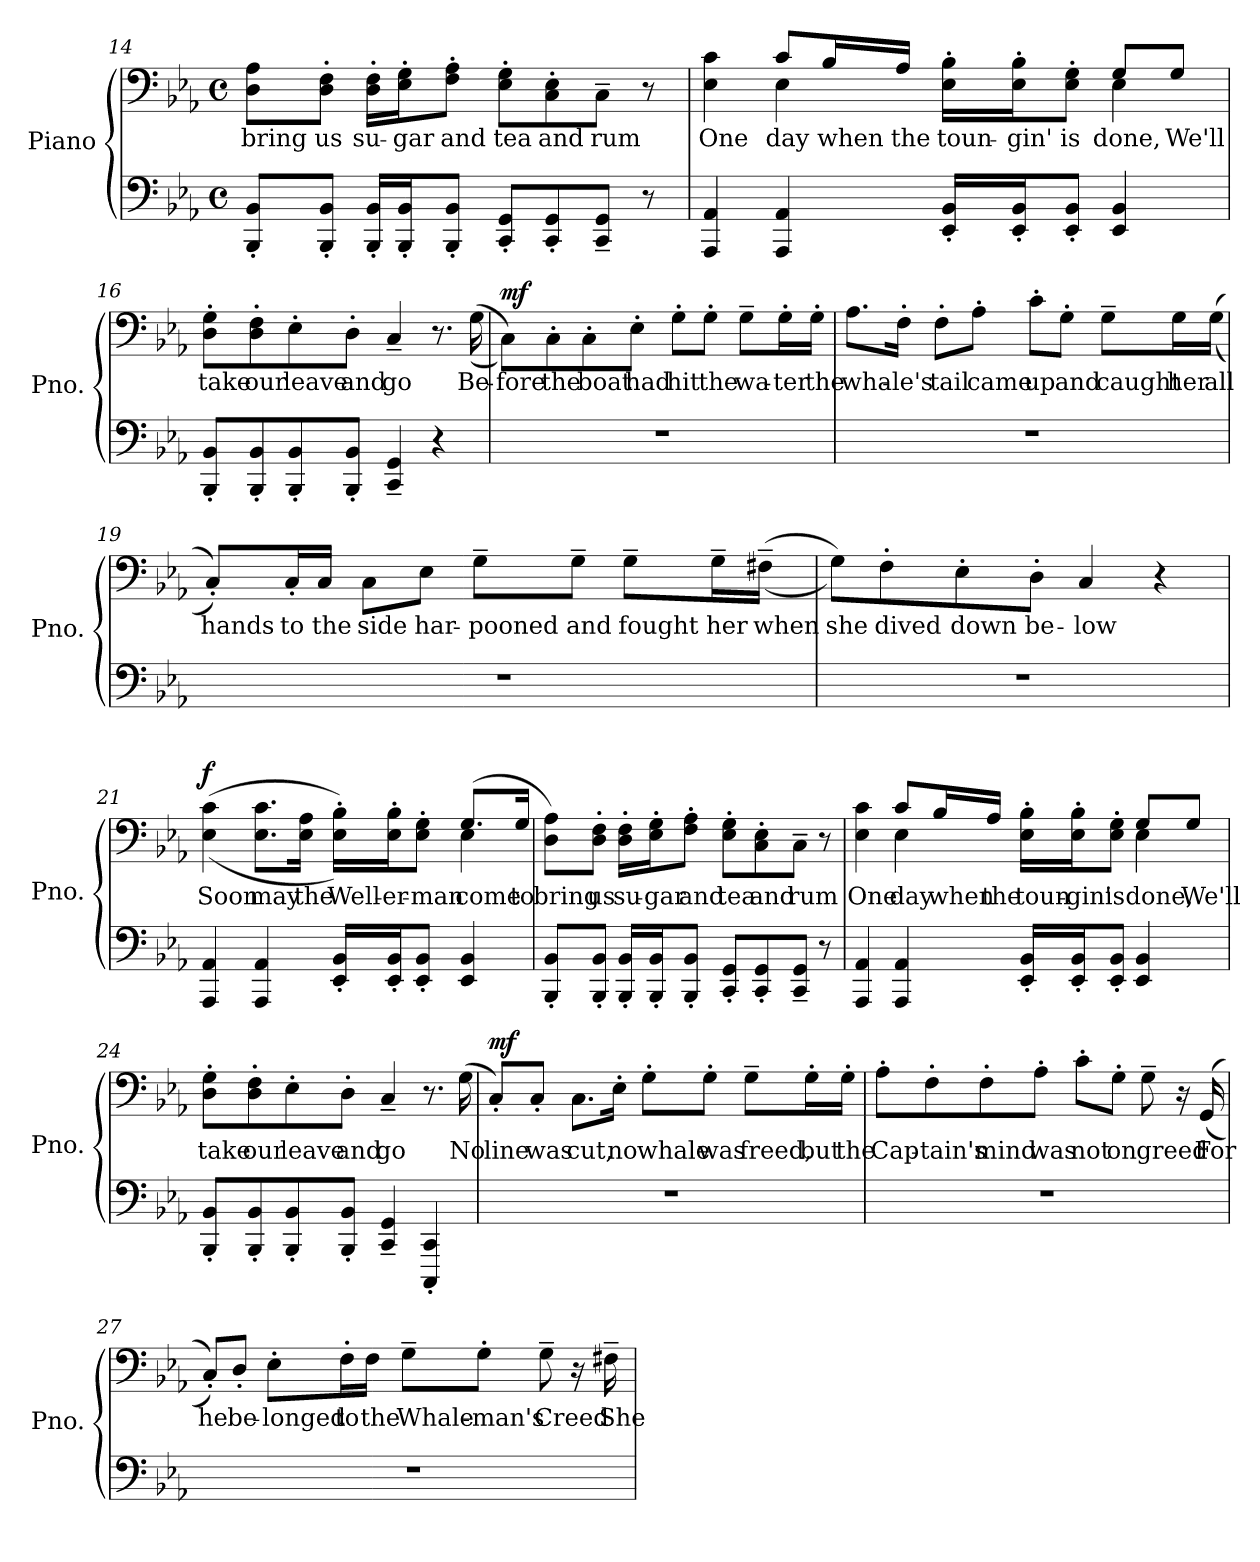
**kern	**kern	**text	**dynam
*part1	*part1	*part1	*part1
*staff2	*staff1	*staff1	*staff1/2
*I"Piano	*	*	*
*I'Pno.	*	*	*
!!LO:LB:g=z
*clefF4	*clefF4	*	*
*k[b-e-a-]	*k[b-e-a-]	*	*
*M4/4	*M4/4	*	*
*met(c)	*met(c)	*	*
=14	=14	=14	=14
!	!	!LO:LY:b	!
8BBB-/' 8BB-/'L	8D\ 8A-\L	bring	.
!	!	!LO:LY:b	!
8BBB-/' 8BB-/'J	8D\' 8F\'J	us	.
!	!	!LO:LY:b	!
16BBB-/' 16BB-/'LL	16D\' 16F\'LL	su-	.
!	!	!LO:LY:b	!
16BBB-/' 16BB-/'J	16E-\' 16G\'J	-gar	.
!	!	!LO:LY:b	!
8BBB-/' 8BB-/'J	8F\' 8A-\'J	and	.
!	!	!LO:LY:b	!
8CC/' 8GG/'L	8E-\' 8G\'L	tea	.
!	!	!LO:LY:b	!
8CC/' 8GG/'	8C\' 8E-\'	and	.
!	!	!LO:LY:b	!
8CC/~ 8GG/~J	8C~\J	rum	.
8r	8r	.	.
=15	=15	=15	=15
!	!	!LO:LY:b	!
*	*^	*	*
4AAA-/ 4AA-/	4E-\ 4c\	4ryy	One	.
!	!	!	!LO:LY:b	!
4AAA-/ 4AA-/	8c/L	4E-\	day	.
!	!	!	!LO:LY:b	!
.	16B-/L	.	when	.
!	!	!	!LO:LY:b	!
.	16A-/JJ	.	the	.
!	!	!	!LO:LY:b	!
16EE-/' 16BB-/'LL	16E-\' 16B-\'LL	4ryy	toun-	.
!	!	!	!LO:LY:b	!
16EE-/' 16BB-/'J	16E-\' 16B-\'J	.	-gin'	.
!	!	!	!LO:LY:b	!
8EE-/' 8BB-/'J	8E-\' 8G\'J	.	is	.
!	!	!	!LO:LY:b	!
4EE-/ 4BB-/	8G/L	4E-\	done,	.
!	!	!	!LO:LY:b	!
.	8G/J	.	We'll	.
*	*v	*v	*	*
!!LO:LB:g=z
=16	=16	=16	=16
!	!	!LO:LY:b	!
8BBB-/' 8BB-/'L	8D\' 8G\'L	take	.
!	!	!LO:LY:b	!
8BBB-/' 8BB-/'	8D\' 8F\'	our	.
!	!	!LO:LY:b	!
8BBB-/' 8BB-/'	8E-'\	leave	.
!	!	!LO:LY:b	!
8BBB-/' 8BB-/'J	8D'\J	and	.
!	!	!LO:LY:b	!
4CC/~ 4GG/~	4C~/	go	.
4r	8.r	.	.
!	!	!LO:LY:b	!
.	(>(>16G\	Be-	.
=17	=17	=17	=17
!	!	!LO:LY:b	!LO:DY:b
1r	8C\L))	-fore	mf
!	!	!LO:LY:b	!
.	8C'\	the	.
!	!	!LO:LY:b	!
.	8C'\	boat	.
!	!	!LO:LY:b	!
.	8E-'\J	had	.
!	!	!LO:LY:b	!
.	8G'\L	hit	.
!	!	!LO:LY:b	!
.	8G'\J	the	.
!	!	!LO:LY:b	!
.	8G~\L	wa-	.
!	!	!LO:LY:b	!
.	16G'\L	-ter	.
!	!	!LO:LY:b	!
.	16G'\JJ	the	.
!!LO:LB:g=z
=18	=18	=18	=18
!	!	!LO:LY:b	!
1r	8.A-\L	wha-	.
!	!	!LO:LY:b	!
.	16F'\Jk	-le's	.
!	!	!LO:LY:b	!
.	8F'\L	tail	.
!	!	!LO:LY:b	!
.	8A-'\J	came	.
!	!	!LO:LY:b	!
.	8c'\L	up	.
!	!	!LO:LY:b	!
.	8G'\J	and	.
!	!	!LO:LY:b	!
.	8G~\L	caught	.
!	!	!LO:LY:b	!
.	16G\L	her	.
!	!	!LO:LY:b	!
.	(>(>16G\JJ	all	.
!!LO:PB:g=z
=19	=19	=19	=19
!	!	!LO:LY:b	!
1r	8C'/L))	hands	.
!	!	!LO:LY:b	!
.	16C'/L	to	.
!	!	!LO:LY:b	!
.	16C/JJ	the	.
!	!	!LO:LY:b	!
.	8C\L	side	.
!	!	!LO:LY:b	!
.	8E-\J	har-	.
!	!	!LO:LY:b	!
.	8G~\L	-pooned	.
!	!	!LO:LY:b	!
.	8G~\J	and	.
!	!	!LO:LY:b	!
.	8G~\L	fought	.
!	!	!LO:LY:b	!
.	16G~\L	her	.
!	!	!LO:LY:b	!
.	(>(>16F#X~\JJ	when	.
=20	=20	=20	=20
!	!	!LO:LY:b	!
1r	8G\L))	she	.
!	!	!LO:LY:b	!
.	8F'\	dived	.
!	!	!LO:LY:b	!
.	8E-'\	down	.
!	!	!LO:LY:b	!
.	8D'\J	be-	.
!	!	!LO:LY:b	!
.	4C/	-low	.
.	4r	.	.
!!LO:LB:g=z
=21	=21	=21	=21
!	!	!LO:LY:b	!LO:DY:b
*	*^	*	*
4AAA-/ 4AA-/	(>(>4E-\ 4c\	2.ryy	Soon	f
!	!	!	!LO:LY:b	!
4AAA-/ 4AA-/	8.E-\ 8.c\L	.	may	.
!	!	!	!LO:LY:b	!
.	16E-\ 16A-\Jk	.	the	.
!	!	!	!LO:LY:b	!
16EE-/' 16BB-/'LL	16E-\' 16B-\'LL))	.	Well-	.
!	!	!	!LO:LY:b	!
16EE-/' 16BB-/'J	16E-\' 16B-\'J	.	-er-	.
!	!	!	!LO:LY:b	!
8EE-/' 8BB-/'J	8E-\' 8G\'J	.	-man	.
!	!	!	!LO:LY:b	!
4EE-/ 4BB-/	(>8.G/L	4E-\	come	.
!	!	!	!LO:LY:b	!
.	16G/Jk	.	to	.
*	*v	*v	*	*
=22	=22	=22	=22
!	!	!LO:LY:b	!
8BBB-/' 8BB-/'L	8D\ 8A-\L)	bring	.
!	!	!LO:LY:b	!
8BBB-/' 8BB-/'J	8D\' 8F\'J	us	.
!	!	!LO:LY:b	!
16BBB-/' 16BB-/'LL	16D\' 16F\'LL	su-	.
!	!	!LO:LY:b	!
16BBB-/' 16BB-/'J	16E-\' 16G\'J	-gar	.
!	!	!LO:LY:b	!
8BBB-/' 8BB-/'J	8F\' 8A-\'J	and	.
!	!	!LO:LY:b	!
8CC/' 8GG/'L	8E-\' 8G\'L	tea	.
!	!	!LO:LY:b	!
8CC/' 8GG/'	8C\' 8E-\'	and	.
!	!	!LO:LY:b	!
8CC/~ 8GG/~J	8C~\J	rum	.
8r	8r	.	.
!!LO:LB:g=z
=23	=23	=23	=23
!	!	!LO:LY:b	!
*	*^	*	*
4AAA-/ 4AA-/	4E-\ 4c\	4ryy	One	.
!	!	!	!LO:LY:b	!
4AAA-/ 4AA-/	8c/L	4E-\	day	.
!	!	!	!LO:LY:b	!
.	16B-/L	.	when	.
!	!	!	!LO:LY:b	!
.	16A-/JJ	.	the	.
!	!	!	!LO:LY:b	!
16EE-/' 16BB-/'LL	16E-\' 16B-\'LL	4ryy	toun-	.
!	!	!	!LO:LY:b	!
16EE-/' 16BB-/'J	16E-\' 16B-\'J	.	-gin'	.
!	!	!	!LO:LY:b	!
8EE-/' 8BB-/'J	8E-\' 8G\'J	.	is	.
!	!	!	!LO:LY:b	!
4EE-/ 4BB-/	8G/L	4E-\	done,	.
!	!	!	!LO:LY:b	!
.	8G/J	.	We'll	.
*	*v	*v	*	*
=24	=24	=24	=24
!	!	!LO:LY:b	!
8BBB-/' 8BB-/'L	8D\' 8G\'L	take	.
!	!	!LO:LY:b	!
8BBB-/' 8BB-/'	8D\' 8F\'	our	.
!	!	!LO:LY:b	!
8BBB-/' 8BB-/'	8E-'\	leave	.
!	!	!LO:LY:b	!
8BBB-/' 8BB-/'J	8D'\J	and	.
!	!	!LO:LY:b	!
4CC/~ 4GG/~	4C~/	go	.
4CCC/' 4CC/'	8.r	.	.
!	!	!LO:LY:b	!
.	(>16G\	No	.
!!LO:LB:g=z
=25	=25	=25	=25
!	!	!LO:LY:b	!LO:DY:b
1r	8C'/L)	line	mf
!	!	!LO:LY:b	!
.	8C'/J	was	.
!	!	!LO:LY:b	!
.	8.C\L	cut,	.
!	!	!LO:LY:b	!
.	16E-'\Jk	no	.
!	!	!LO:LY:b	!
.	8G'\L	whale	.
!	!	!LO:LY:b	!
.	8G'\J	was	.
!	!	!LO:LY:b	!
.	8G~\L	freed,	.
!	!	!LO:LY:b	!
.	16G'\L	but	.
!	!	!LO:LY:b	!
.	16G'\JJ	the	.
=26	=26	=26	=26
!	!	!LO:LY:b	!
1r	8A-'\L	Cap-	.
!	!	!LO:LY:b	!
.	8F'\	-tain's	.
!	!	!LO:LY:b	!
.	8F'\	mind	.
!	!	!LO:LY:b	!
.	8A-'\J	was	.
!	!	!LO:LY:b	!
.	8c'\L	not	.
!	!	!LO:LY:b	!
.	8G'\J	on	.
!	!	!LO:LY:b	!
.	8G~\	greed	.
.	16r	.	.
!	!	!LO:LY:b	!
.	(<(<16GG/	For	.
!!LO:LB:g=z
=27	=27	=27	=27
!	!	!LO:LY:b	!
1r	8C'/L))	he	.
!	!	!LO:LY:b	!
.	8D'/J	be-	.
!	!	!LO:LY:b	!
.	8E-'\L	-longed	.
!	!	!LO:LY:b	!
.	16F'\L	to	.
!	!	!LO:LY:b	!
.	16F\JJ	the	.
!	!	!LO:LY:b	!
.	8G~\L	Whale-	.
!	!	!LO:LY:b	!
.	8G'\J	-man's	.
!	!	!LO:LY:b	!
.	8G~\	Creed	.
.	16r	.	.
!	!	!LO:LY:b	!
.	16F#X~\	She	.
=	=	=	=
*-	*-	*-	*-
